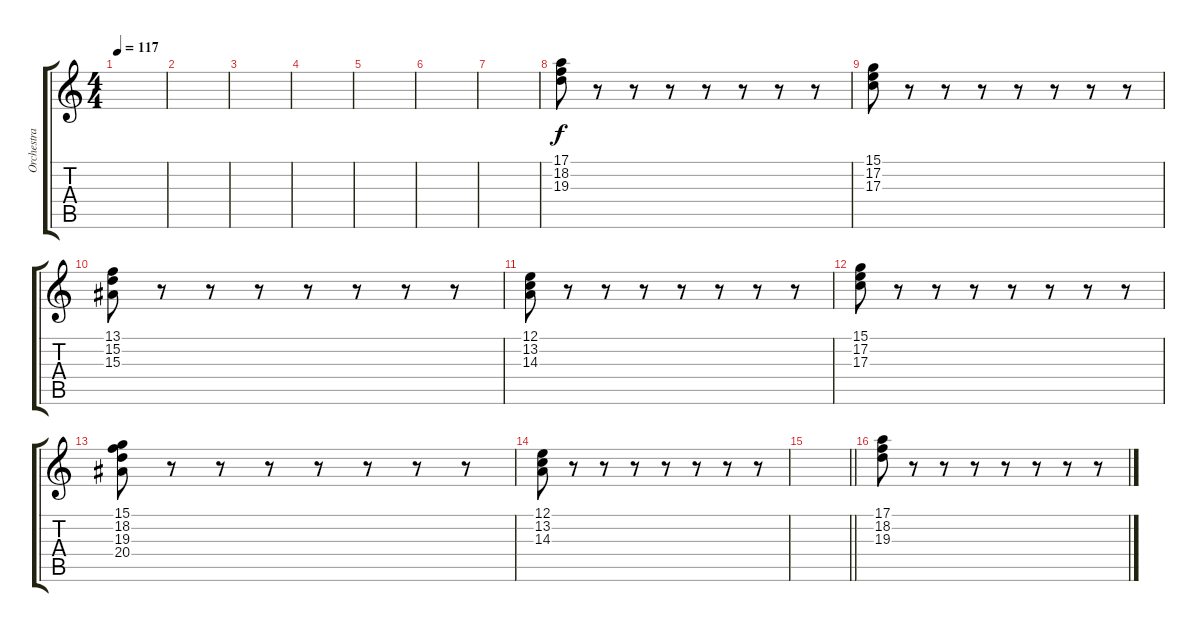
\track ("Orchestra hits" "Orchestra ") {instrument orchestrahit}
\staff {score tabs}
\tuning (E4 B3 G3 D3 A2 E2) {hide}
\ts (4 4)
\tempo 117
\clef g2
\ks c
|
|
|
|
|
|
|
(17.1 18.2 19.3).8 r.8 r.8 r.8 r.8 r.8 r.8 r.8 |
(15.1 17.2 17.3).8 r.8 r.8 r.8 r.8 r.8 r.8 r.8 |
(13.1 15.2 15.3).8 r.8 r.8 r.8 r.8 r.8 r.8 r.8 |
(12.1 13.2 14.3).8 r.8 r.8 r.8 r.8 r.8 r.8 r.8 |
(15.1 17.2 17.3).8 r.8 r.8 r.8 r.8 r.8 r.8 r.8 |
(15.1 18.2 19.3 20.4).8 r.8 r.8 r.8 r.8 r.8 r.8 r.8 |
(12.1 13.2 14.3).8 r.8 r.8 r.8 r.8 r.8 r.8 r.8 |
\barLineRight lightlight
|
(17.1 18.2 19.3).8 r.8 r.8 r.8 r.8 r.8 r.8 r.8
